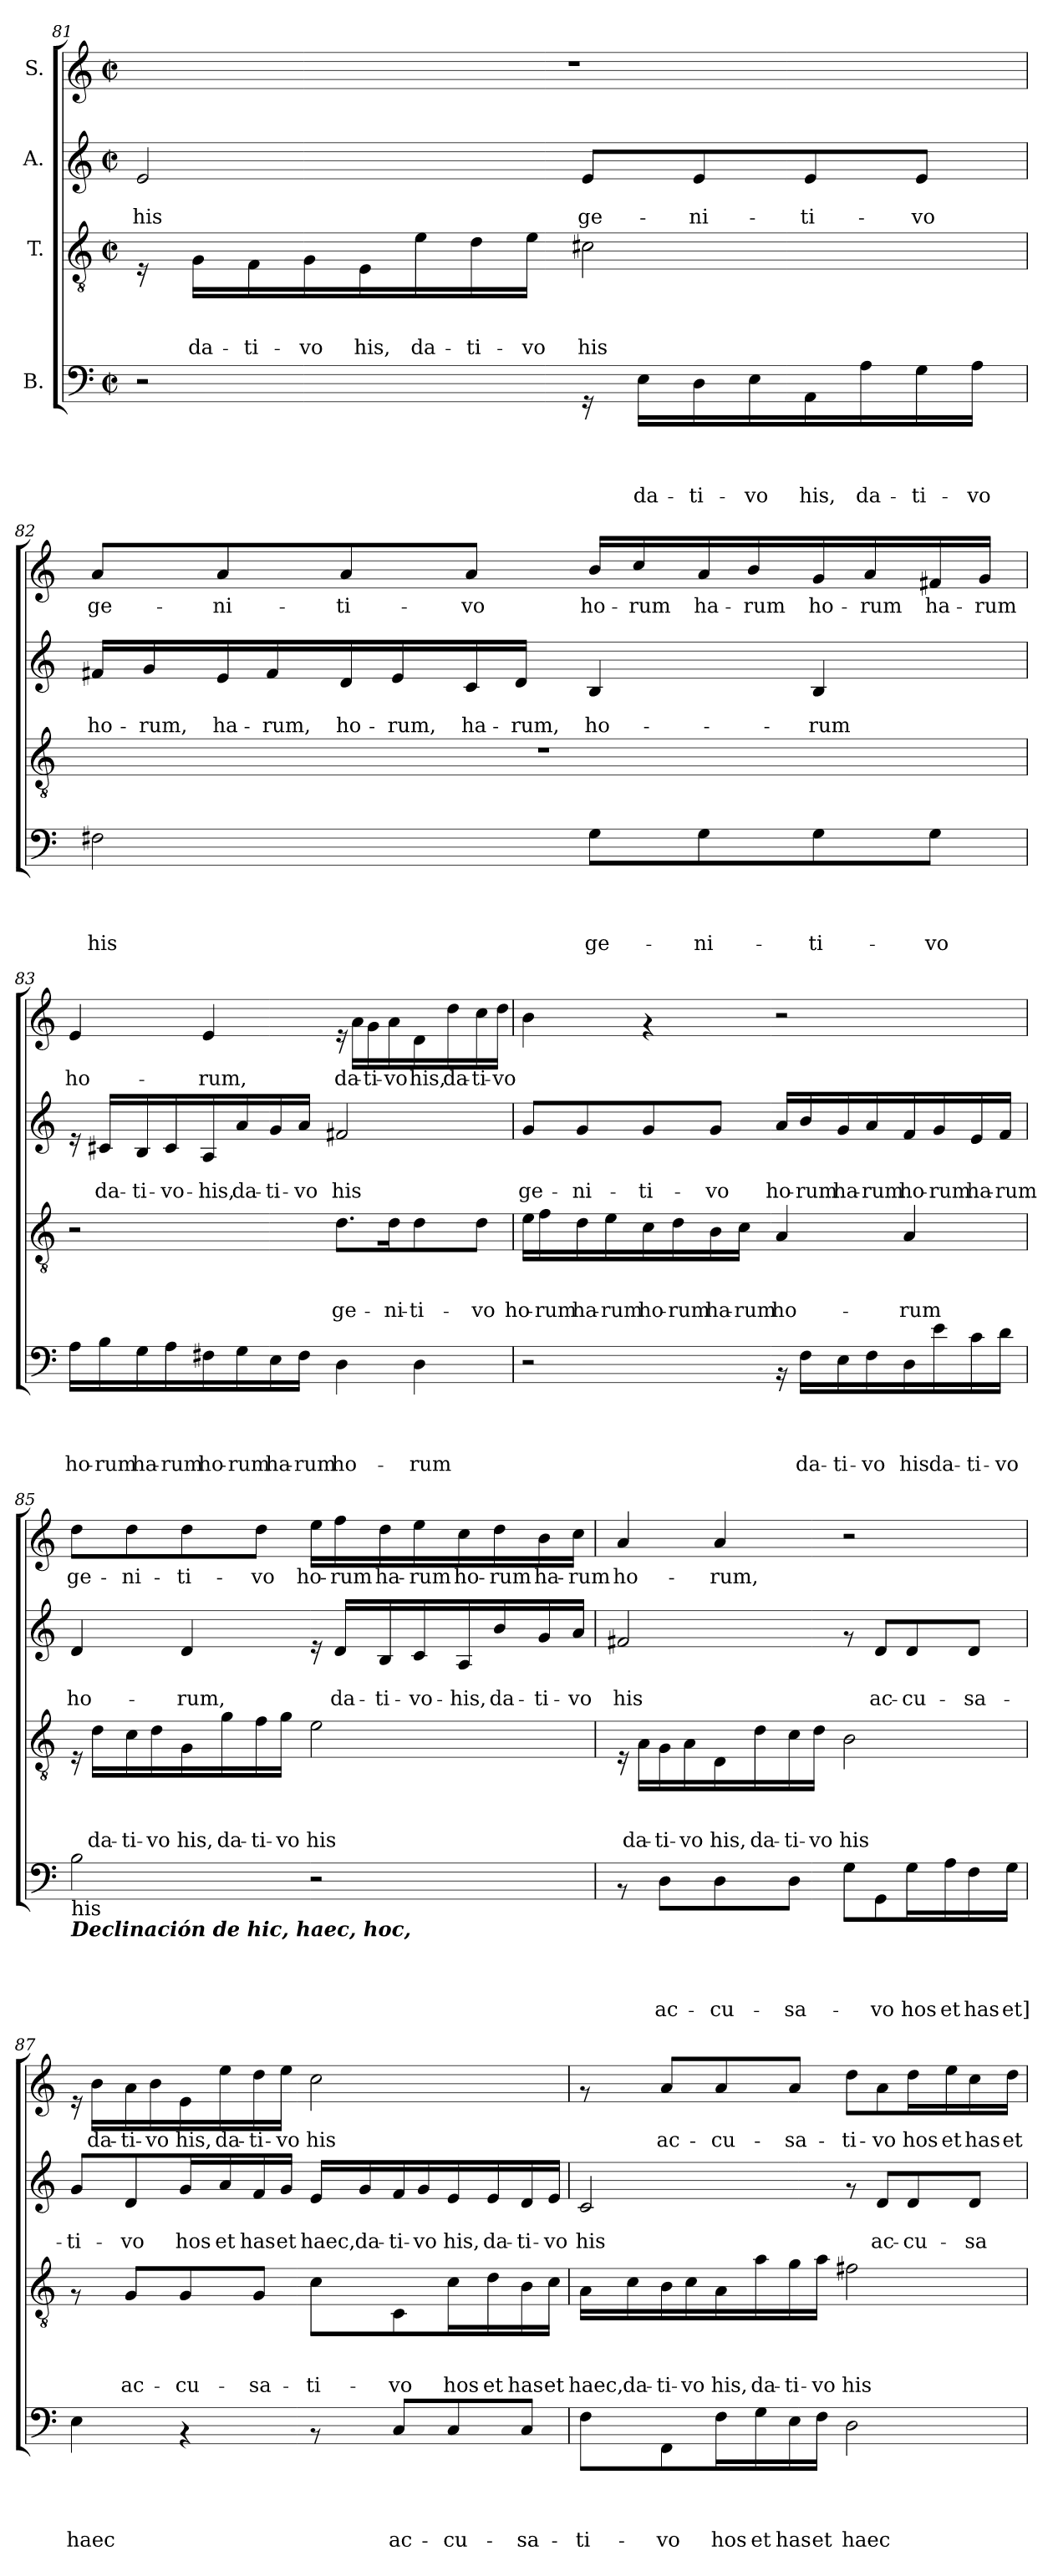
**kern	**text	**text	**text	**text	**kern	**text	**text	**text	**kern	**text	**text	**kern	**text
*part4	*part4	*part4	*part4	*part4	*part3	*part3	*part3	*part3	*part2	*part2	*part2	*part1	*part1
*staff4	*staff4	*staff4	*staff4	*staff4	*staff3	*staff3	*staff3	*staff3	*staff2	*staff2	*staff2	*staff1	*staff1
*I"B.	*	*	*	*	*I"T.	*	*	*	*I"A.	*	*	*I"S.	*
*clefF4	*	*	*	*	*clefGv2	*	*	*	*clefG2	*	*	*clefG2	*
*k[]	*	*	*	*	*k[]	*	*	*	*k[]	*	*	*k[]	*
*C:	*	*	*	*	*C:	*	*	*	*C:	*	*	*C:	*
*M2/2	*	*	*	*	*M2/2	*	*	*	*M2/2	*	*	*M2/2	*
*met(c|)	*	*	*	*	*met(c|)	*	*	*	*met(c|)	*	*	*met(c|)	*
=81	=81	=81	=81	=81	=81	=81	=81	=81	=81	=81	=81	=81	=81
!	!	!	!	!	!	!	!	!	!	!	!LO:LY:b	!	!
2r	.	.	.	.	16rE	.	.	.	2e/	.	his	1r	.
!	!	!	!	!	!	!	!	!LO:LY:b	!	!	!	!	!
.	.	.	.	.	16G\LL	.	.	da-	.	.	.	.	.
!	!	!	!	!	!	!	!	!LO:LY:b	!	!	!	!	!
.	.	.	.	.	16F\	.	.	-ti-	.	.	.	.	.
!	!	!	!	!	!	!	!	!LO:LY:b	!	!	!	!	!
.	.	.	.	.	16G\	.	.	-vo	.	.	.	.	.
!	!	!	!	!	!	!	!	!LO:LY:b	!	!	!	!	!
.	.	.	.	.	16E\	.	.	his,	.	.	.	.	.
!	!	!	!	!	!	!	!	!LO:LY:b	!	!	!	!	!
.	.	.	.	.	16e\	.	.	da-	.	.	.	.	.
!	!	!	!	!	!	!	!	!LO:LY:b	!	!	!	!	!
.	.	.	.	.	16d\	.	.	-ti-	.	.	.	.	.
!	!	!	!	!	!	!	!	!LO:LY:b	!	!	!	!	!
.	.	.	.	.	16e\JJ	.	.	-vo	.	.	.	.	.
!	!	!	!	!	!	!	!	!LO:LY:b	!	!	!LO:LY:b	!	!
16rGG	.	.	.	.	2c#X\	.	.	his	8e/L	.	ge-	.	.
!	!	!	!	!LO:LY:b	!	!	!	!	!	!	!	!	!
16E\LL	.	.	.	da-	.	.	.	.	.	.	.	.	.
!	!	!	!	!LO:LY:b	!	!	!	!	!	!	!LO:LY:b	!	!
16D\	.	.	.	-ti-	.	.	.	.	8e/	.	-ni-	.	.
!	!	!	!	!LO:LY:b	!	!	!	!	!	!	!	!	!
16E\	.	.	.	-vo	.	.	.	.	.	.	.	.	.
!	!	!	!	!LO:LY:b	!	!	!	!	!	!	!LO:LY:b	!	!
16AA\	.	.	.	his,	.	.	.	.	8e/	.	-ti-	.	.
!	!	!	!	!LO:LY:b	!	!	!	!	!	!	!	!	!
16A\	.	.	.	da-	.	.	.	.	.	.	.	.	.
!	!	!	!	!LO:LY:b	!	!	!	!	!	!	!LO:LY:b	!	!
16G\	.	.	.	-ti-	.	.	.	.	8e/J	.	-vo	.	.
!	!	!	!	!LO:LY:b	!	!	!	!	!	!	!	!	!
16A\JJ	.	.	.	-vo	.	.	.	.	.	.	.	.	.
!!LO:LB:g=z
=82	=82	=82	=82	=82	=82	=82	=82	=82	=82	=82	=82	=82	=82
!	!	!	!	!LO:LY:b	!	!	!	!	!	!	!LO:LY:b	!	!LO:LY:b
2F#X\	.	.	.	his	1r	.	.	.	16f#X/LL	.	ho-	8a/L	ge-
!	!	!	!	!	!	!	!	!	!	!	!LO:LY:b	!	!
.	.	.	.	.	.	.	.	.	16g/	.	-rum,	.	.
!	!	!	!	!	!	!	!	!	!	!	!LO:LY:b	!	!LO:LY:b
.	.	.	.	.	.	.	.	.	16e/	.	ha-	8a/	-ni-
!	!	!	!	!	!	!	!	!	!	!	!LO:LY:b	!	!
.	.	.	.	.	.	.	.	.	16f#/	.	-rum,	.	.
!	!	!	!	!	!	!	!	!	!	!	!LO:LY:b	!	!LO:LY:b
.	.	.	.	.	.	.	.	.	16d/	.	ho-	8a/	-ti-
!	!	!	!	!	!	!	!	!	!	!	!LO:LY:b	!	!
.	.	.	.	.	.	.	.	.	16e/	.	-rum,	.	.
!	!	!	!	!	!	!	!	!	!	!	!LO:LY:b	!	!LO:LY:b
.	.	.	.	.	.	.	.	.	16c/	.	ha-	8a/J	-vo
!	!	!	!	!	!	!	!	!	!	!	!LO:LY:b	!	!
.	.	.	.	.	.	.	.	.	16d/JJ	.	-rum,	.	.
!	!	!	!	!LO:LY:b	!	!	!	!	!	!	!LO:LY:b	!	!LO:LY:b
8G\L	.	.	.	ge-	.	.	.	.	4B/	.	ho-	16b/LL	ho-
!	!	!	!	!	!	!	!	!	!	!	!	!	!LO:LY:b
.	.	.	.	.	.	.	.	.	.	.	.	16cc/	-rum
!	!	!	!	!LO:LY:b	!	!	!	!	!	!	!	!	!LO:LY:b
8G\	.	.	.	-ni-	.	.	.	.	.	.	.	16a/	ha-
!	!	!	!	!	!	!	!	!	!	!	!	!	!LO:LY:b
.	.	.	.	.	.	.	.	.	.	.	.	16b/	-rum
!	!	!	!	!LO:LY:b	!	!	!	!	!	!	!LO:LY:b	!	!LO:LY:b
8G\	.	.	.	-ti-	.	.	.	.	4B/	.	-rum	16g/	ho-
!	!	!	!	!	!	!	!	!	!	!	!	!	!LO:LY:b
.	.	.	.	.	.	.	.	.	.	.	.	16a/	-rum
!	!	!	!	!LO:LY:b	!	!	!	!	!	!	!	!	!LO:LY:b
8G\J	.	.	.	-vo	.	.	.	.	.	.	.	16f#X/	ha-
!	!	!	!	!	!	!	!	!	!	!	!	!	!LO:LY:b
.	.	.	.	.	.	.	.	.	.	.	.	16g/JJ	-rum
!!LO:LB:g=z
=83	=83	=83	=83	=83	=83	=83	=83	=83	=83	=83	=83	=83	=83
!	!	!	!	!LO:LY:b	!	!	!	!	!	!	!	!	!LO:LY:b
16A\LL	.	.	.	ho-	2r	.	.	.	16re	.	.	4e/	ho-
!	!	!	!	!LO:LY:b	!	!	!	!	!	!	!LO:LY:b	!	!
16B\	.	.	.	-rum	.	.	.	.	16c#X/LL	.	da-	.	.
!	!	!	!	!LO:LY:b	!	!	!	!	!	!	!LO:LY:b	!	!
16G\	.	.	.	ha-	.	.	.	.	16B/	.	-ti-	.	.
!	!	!	!	!LO:LY:b	!	!	!	!	!	!	!LO:LY:b	!	!
16A\	.	.	.	-rum	.	.	.	.	16c#/	.	-vo-	.	.
!	!	!	!	!LO:LY:b	!	!	!	!	!	!	!LO:LY:b	!	!LO:LY:b
16F#X\	.	.	.	ho-	.	.	.	.	16A/	.	-his,	4e/	-rum,
!	!	!	!	!LO:LY:b	!	!	!	!	!	!	!LO:LY:b	!	!
16G\	.	.	.	-rum	.	.	.	.	16a/	.	da-	.	.
!	!	!	!	!LO:LY:b	!	!	!	!	!	!	!LO:LY:b	!	!
16E\	.	.	.	ha-	.	.	.	.	16g/	.	-ti-	.	.
!	!	!	!	!LO:LY:b	!	!	!	!	!	!	!LO:LY:b	!	!
16F#\JJ	.	.	.	-rum	.	.	.	.	16a/JJ	.	-vo	.	.
!	!	!	!	!LO:LY:b	!	!	!	!LO:LY:b	!	!	!LO:LY:b	!	!
4D\	.	.	.	ho-	8.d\L	.	.	ge-	2f#X/	.	his	16re	.
!	!	!	!	!	!	!	!	!	!	!	!	!	!LO:LY:b
.	.	.	.	.	.	.	.	.	.	.	.	16a\LL	da-
!	!	!	!	!	!	!	!	!	!	!	!	!	!LO:LY:b
.	.	.	.	.	.	.	.	.	.	.	.	16g\	-ti-
!	!	!	!	!	!	!	!	!LO:LY:b	!	!	!	!	!LO:LY:b
.	.	.	.	.	16d\K	.	.	-ni-	.	.	.	16a\	-vo
!	!	!	!	!LO:LY:b	!	!	!	!LO:LY:b	!	!	!	!	!LO:LY:b
4D\	.	.	.	-rum	8d\	.	.	-ti-	.	.	.	16d\	his,
!	!	!	!	!	!	!	!	!	!	!	!	!	!LO:LY:b
.	.	.	.	.	.	.	.	.	.	.	.	16dd\	da-
!	!	!	!	!	!	!	!	!LO:LY:b	!	!	!	!	!LO:LY:b
.	.	.	.	.	8d\J	.	.	-vo	.	.	.	16cc\	-ti-
!	!	!	!	!	!	!	!	!	!	!	!	!	!LO:LY:b
.	.	.	.	.	.	.	.	.	.	.	.	16dd\JJ	-vo
!!LO:PB:g=z
=84	=84	=84	=84	=84	=84	=84	=84	=84	=84	=84	=84	=84	=84
!	!	!	!	!	!	!	!	!LO:LY:b	!	!	!LO:LY:b	!	!
2r	.	.	.	.	16e\LL	.	.	ho-	8g/L	.	ge-	4b\	.
!	!	!	!	!	!	!	!	!LO:LY:b	!	!	!	!	!
.	.	.	.	.	16f\	.	.	-rum	.	.	.	.	.
!	!	!	!	!	!	!	!	!LO:LY:b	!	!	!LO:LY:b	!	!
.	.	.	.	.	16d\	.	.	ha-	8g/	.	-ni-	.	.
!	!	!	!	!	!	!	!	!LO:LY:b	!	!	!	!	!
.	.	.	.	.	16e\	.	.	-rum	.	.	.	.	.
!	!	!	!	!	!	!	!	!LO:LY:b	!	!	!LO:LY:b	!	!
.	.	.	.	.	16c\	.	.	ho-	8g/	.	-ti-	4rf	.
!	!	!	!	!	!	!	!	!LO:LY:b	!	!	!	!	!
.	.	.	.	.	16d\	.	.	-rum	.	.	.	.	.
!	!	!	!	!	!	!	!	!LO:LY:b	!	!	!LO:LY:b	!	!
.	.	.	.	.	16B\	.	.	ha-	8g/J	.	-vo	.	.
!	!	!	!	!	!	!	!	!LO:LY:b	!	!	!	!	!
.	.	.	.	.	16c\JJ	.	.	-rum	.	.	.	.	.
!	!	!	!	!	!	!	!	!LO:LY:b	!	!	!LO:LY:b	!	!
16rAA	.	.	.	.	4A/	.	.	ho-	16a/LL	.	ho-	2r	.
!	!	!	!	!LO:LY:b	!	!	!	!	!	!	!LO:LY:b	!	!
16F\LL	.	.	.	da-	.	.	.	.	16b/	.	-rum	.	.
!	!	!	!	!LO:LY:b	!	!	!	!	!	!	!LO:LY:b	!	!
16E\	.	.	.	-ti-	.	.	.	.	16g/	.	ha-	.	.
!	!	!	!	!LO:LY:b	!	!	!	!	!	!	!LO:LY:b	!	!
16F\	.	.	.	-vo	.	.	.	.	16a/	.	-rum	.	.
!	!	!	!	!LO:LY:b	!	!	!	!LO:LY:b	!	!	!LO:LY:b	!	!
16D\	.	.	.	his	4A/	.	.	-rum	16f/	.	ho-	.	.
!	!	!	!	!LO:LY:b	!	!	!	!	!	!	!LO:LY:b	!	!
16e\	.	.	.	da-	.	.	.	.	16g/	.	-rum	.	.
!	!	!	!	!LO:LY:b	!	!	!	!	!	!	!LO:LY:b	!	!
16c\	.	.	.	-ti-	.	.	.	.	16e/	.	ha-	.	.
!	!	!	!	!LO:LY:b	!	!	!	!	!	!	!LO:LY:b	!	!
16d\JJ	.	.	.	-vo	.	.	.	.	16f/JJ	.	-rum	.	.
!!LO:PB:g=z
=85	=85	=85	=85	=85	=85	=85	=85	=85	=85	=85	=85	=85	=85
!LO:TX:b:t=his	!	!	!	!	!	!	!	!	!	!	!	!	!
!LO:TX:b:Bi:t=Declinación de hic, haec, hoc,	!	!	!	!	!	!	!	!	!	!	!	!	!
!	!	!	!	!	!	!	!	!	!	!	!LO:LY:b	!	!LO:LY:b
2B\	.	.	.	.	16rE	.	.	.	4d/	.	ho-	8dd\L	ge-
!	!	!	!	!	!	!	!	!LO:LY:b	!	!	!	!	!
.	.	.	.	.	16d\LL	.	.	da-	.	.	.	.	.
!	!	!	!	!	!	!	!	!LO:LY:b	!	!	!	!	!LO:LY:b
.	.	.	.	.	16c\	.	.	-ti-	.	.	.	8dd\	-ni-
!	!	!	!	!	!	!	!	!LO:LY:b	!	!	!	!	!
.	.	.	.	.	16d\	.	.	-vo	.	.	.	.	.
!	!	!	!	!	!	!	!	!LO:LY:b	!	!	!LO:LY:b	!	!LO:LY:b
.	.	.	.	.	16G\	.	.	his,	4d/	.	-rum,	8dd\	-ti-
!	!	!	!	!	!	!	!	!LO:LY:b	!	!	!	!	!
.	.	.	.	.	16g\	.	.	da-	.	.	.	.	.
!	!	!	!	!	!	!	!	!LO:LY:b	!	!	!	!	!LO:LY:b
.	.	.	.	.	16f\	.	.	-ti-	.	.	.	8dd\J	-vo
!	!	!	!	!	!	!	!	!LO:LY:b	!	!	!	!	!
.	.	.	.	.	16g\JJ	.	.	-vo	.	.	.	.	.
!	!	!	!	!	!	!	!	!LO:LY:b	!	!	!	!	!LO:LY:b
2r	.	.	.	.	2e\	.	.	his	16re	.	.	16ee\LL	ho-
!	!	!	!	!	!	!	!	!	!	!	!LO:LY:b	!	!LO:LY:b
.	.	.	.	.	.	.	.	.	16d/LL	.	da-	16ff\	-rum
!	!	!	!	!	!	!	!	!	!	!	!LO:LY:b	!	!LO:LY:b
.	.	.	.	.	.	.	.	.	16B/	.	-ti-	16dd\	ha-
!	!	!	!	!	!	!	!	!	!	!	!LO:LY:b	!	!LO:LY:b
.	.	.	.	.	.	.	.	.	16c/	.	-vo-	16ee\	-rum
!	!	!	!	!	!	!	!	!	!	!	!LO:LY:b	!	!LO:LY:b
.	.	.	.	.	.	.	.	.	16A/	.	-his,	16cc\	ho-
!	!	!	!	!	!	!	!	!	!	!	!LO:LY:b	!	!LO:LY:b
.	.	.	.	.	.	.	.	.	16b/	.	da-	16dd\	-rum
!	!	!	!	!	!	!	!	!	!	!	!LO:LY:b	!	!LO:LY:b
.	.	.	.	.	.	.	.	.	16g/	.	-ti-	16b\	ha-
!	!	!	!	!	!	!	!	!	!	!	!LO:LY:b	!	!LO:LY:b
.	.	.	.	.	.	.	.	.	16a/JJ	.	-vo	16cc\JJ	-rum
!!LO:LB:g=z
=86	=86	=86	=86	=86	=86	=86	=86	=86	=86	=86	=86	=86	=86
!	!	!	!	!	!	!	!	!	!	!	!LO:LY:b	!	!LO:LY:b
8rAA	.	.	.	.	16rE	.	.	.	2f#X/	.	his	4a/	ho-
!	!	!	!	!	!	!	!	!LO:LY:b	!	!	!	!	!
.	.	.	.	.	16A\LL	.	.	da-	.	.	.	.	.
!	!	!	!	!LO:LY:b	!	!	!	!LO:LY:b	!	!	!	!	!
8D\L	.	.	.	ac-	16G\	.	.	-ti-	.	.	.	.	.
!	!	!	!	!	!	!	!	!LO:LY:b	!	!	!	!	!
.	.	.	.	.	16A\	.	.	-vo	.	.	.	.	.
!	!	!	!	!LO:LY:b	!	!	!	!LO:LY:b	!	!	!	!	!LO:LY:b
8D\	.	.	.	-cu-	16D\	.	.	his,	.	.	.	4a/	-rum,
!	!	!	!	!	!	!	!	!LO:LY:b	!	!	!	!	!
.	.	.	.	.	16d\	.	.	da-	.	.	.	.	.
!	!	!	!	!LO:LY:b	!	!	!	!LO:LY:b	!	!	!	!	!
8D\J	.	.	.	-sa-	16c\	.	.	-ti-	.	.	.	.	.
!	!	!	!	!	!	!	!	!LO:LY:b	!	!	!	!	!
.	.	.	.	.	16d\JJ	.	.	-vo	.	.	.	.	.
!	!	!	!	!	!	!	!	!LO:LY:b	!	!	!	!	!
8G\L	.	.	.	.	2B\	.	.	his	8rf	.	.	2r	.
!	!	!	!	!LO:LY:b	!	!	!	!	!	!	!LO:LY:b	!	!
8GG\	.	.	.	-vo	.	.	.	.	8d/L	.	ac-	.	.
!	!	!	!	!LO:LY:b	!	!	!	!	!	!	!LO:LY:b	!	!
16G\L	.	.	.	hos	.	.	.	.	8d/	.	-cu-	.	.
!	!	!	!	!LO:LY:b	!	!	!	!	!	!	!	!	!
16A\	.	.	.	et	.	.	.	.	.	.	.	.	.
!	!	!	!	!LO:LY:b	!	!	!	!	!	!	!LO:LY:b	!	!
16F\	.	.	.	has	.	.	.	.	8d/J	.	-sa-	.	.
!	!	!	!	!LO:LY:b	!	!	!	!	!	!	!	!	!
16G\JJ	.	.	.	et]	.	.	.	.	.	.	.	.	.
!!LO:LB:g=z
=87	=87	=87	=87	=87	=87	=87	=87	=87	=87	=87	=87	=87	=87
!	!	!	!	!LO:LY:b	!	!	!	!	!	!	!LO:LY:b	!	!
4E\	.	.	.	haec	8rF	.	.	.	8g/L	.	-ti-	16re	.
!	!	!	!	!	!	!	!	!	!	!	!	!	!LO:LY:b
.	.	.	.	.	.	.	.	.	.	.	.	16b\LL	da-
!	!	!	!	!	!	!	!	!LO:LY:b	!	!	!LO:LY:b	!	!LO:LY:b
.	.	.	.	.	8G/L	.	.	ac-	8d/	.	-vo	16a\	-ti-
!	!	!	!	!	!	!	!	!	!	!	!	!	!LO:LY:b
.	.	.	.	.	.	.	.	.	.	.	.	16b\	-vo
!	!	!	!	!	!	!	!	!LO:LY:b	!	!	!LO:LY:b	!	!LO:LY:b
4rAA	.	.	.	.	8G/	.	.	-cu-	16g/L	.	hos	16e\	his,
!	!	!	!	!	!	!	!	!	!	!	!LO:LY:b	!	!LO:LY:b
.	.	.	.	.	.	.	.	.	16a/	.	et	16ee\	da-
!	!	!	!	!	!	!	!	!LO:LY:b	!	!	!LO:LY:b	!	!LO:LY:b
.	.	.	.	.	8G/J	.	.	-sa-	16f/	.	has	16dd\	-ti-
!	!	!	!	!	!	!	!	!	!	!	!LO:LY:b	!	!LO:LY:b
.	.	.	.	.	.	.	.	.	16g/JJ	.	et	16ee\JJ	-vo
!	!	!	!	!	!	!	!	!LO:LY:b	!	!	!LO:LY:b	!	!LO:LY:b
8rAA	.	.	.	.	8c\L	.	.	-ti-	16e/LL	.	haec,	2cc\	his
!	!	!	!	!	!	!	!	!	!	!	!LO:LY:b	!	!
.	.	.	.	.	.	.	.	.	16g/	.	da-	.	.
!	!	!	!	!LO:LY:b	!	!	!	!LO:LY:b	!	!	!LO:LY:b	!	!
8C/L	.	.	.	ac-	8C\	.	.	-vo	16f/	.	-ti-	.	.
!	!	!	!	!	!	!	!	!	!	!	!LO:LY:b	!	!
.	.	.	.	.	.	.	.	.	16g/	.	-vo	.	.
!	!	!	!	!LO:LY:b	!	!	!	!LO:LY:b	!	!	!LO:LY:b	!	!
8C/	.	.	.	-cu-	16c\L	.	.	hos	16e/	.	his,	.	.
!	!	!	!	!	!	!	!	!LO:LY:b	!	!	!LO:LY:b	!	!
.	.	.	.	.	16d\	.	.	et	16e/	.	da-	.	.
!	!	!	!	!LO:LY:b	!	!	!	!LO:LY:b	!	!	!LO:LY:b	!	!
8C/J	.	.	.	-sa-	16B\	.	.	has	16d/	.	-ti-	.	.
!	!	!	!	!	!	!	!	!LO:LY:b	!	!	!LO:LY:b	!	!
.	.	.	.	.	16c\JJ	.	.	et	16e/JJ	.	-vo	.	.
!!LO:PB:g=z
=88	=88	=88	=88	=88	=88	=88	=88	=88	=88	=88	=88	=88	=88
!	!	!	!	!LO:LY:b	!	!	!	!LO:LY:b	!	!	!LO:LY:b	!	!
8F\L	.	.	.	-ti-	16A\LL	.	.	haec,	2c/	.	his	8rf	.
!	!	!	!	!	!	!	!	!LO:LY:b	!	!	!	!	!
.	.	.	.	.	16c\	.	.	da-	.	.	.	.	.
!	!	!	!	!LO:LY:b	!	!	!	!LO:LY:b	!	!	!	!	!LO:LY:b
8FF\	.	.	.	-vo	16B\	.	.	-ti-	.	.	.	8a/L	ac-
!	!	!	!	!	!	!	!	!LO:LY:b	!	!	!	!	!
.	.	.	.	.	16c\	.	.	-vo	.	.	.	.	.
!	!	!	!	!LO:LY:b	!	!	!	!LO:LY:b	!	!	!	!	!LO:LY:b
16F\L	.	.	.	hos	16A\	.	.	his,	.	.	.	8a/	-cu-
!	!	!	!	!LO:LY:b	!	!	!	!LO:LY:b	!	!	!	!	!
16G\	.	.	.	et	16a\	.	.	da-	.	.	.	.	.
!	!	!	!	!LO:LY:b	!	!	!	!LO:LY:b	!	!	!	!	!LO:LY:b
16E\	.	.	.	has	16g\	.	.	-ti-	.	.	.	8a/J	-sa-
!	!	!	!	!LO:LY:b	!	!	!	!LO:LY:b	!	!	!	!	!
16F\JJ	.	.	.	et	16a\JJ	.	.	-vo	.	.	.	.	.
!	!	!	!	!LO:LY:b	!	!	!	!LO:LY:b	!	!	!	!	!LO:LY:b
2D\	.	.	.	haec	2f#X\	.	.	his	8rf	.	.	8dd\L	-ti-
!	!	!	!	!	!	!	!	!	!	!	!LO:LY:b	!	!LO:LY:b
.	.	.	.	.	.	.	.	.	8d/L	.	ac-	8a\	-vo
!	!	!	!	!	!	!	!	!	!	!	!LO:LY:b	!	!LO:LY:b
.	.	.	.	.	.	.	.	.	8d/	.	-cu-	16dd\L	hos
!	!	!	!	!	!	!	!	!	!	!	!	!	!LO:LY:b
.	.	.	.	.	.	.	.	.	.	.	.	16ee\	et
!	!	!	!	!	!	!	!	!	!	!	!LO:LY:b	!	!LO:LY:b
.	.	.	.	.	.	.	.	.	8d/J	.	-sa-	16cc\	has
!	!	!	!	!	!	!	!	!	!	!	!	!	!LO:LY:b
.	.	.	.	.	.	.	.	.	.	.	.	16dd\JJ	et
=	=	=	=	=	=	=	=	=	=	=	=	=	=
*-	*-	*-	*-	*-	*-	*-	*-	*-	*-	*-	*-	*-	*-
